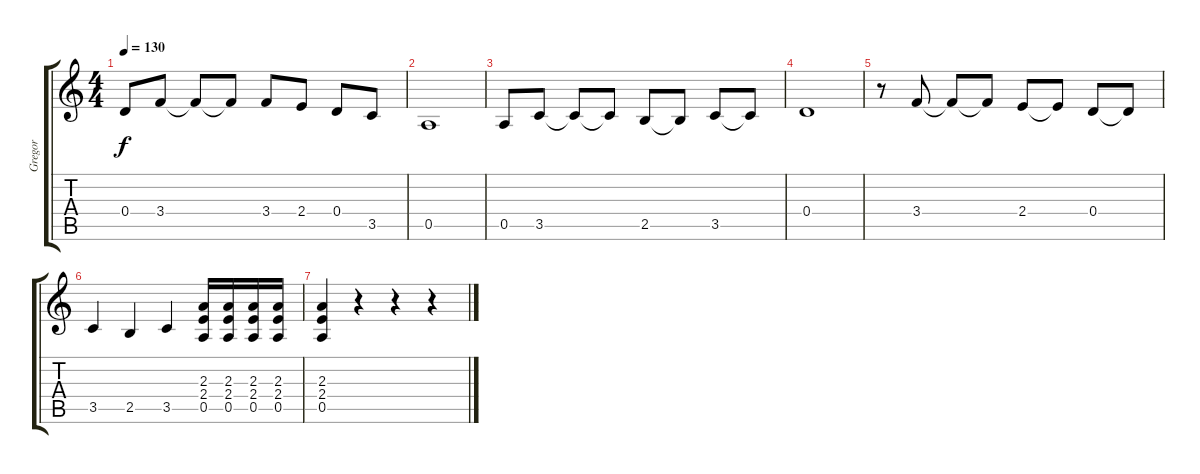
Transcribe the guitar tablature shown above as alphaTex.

\track ("Gregor" "Gregor") {instrument overdrivenguitar}
\staff {score tabs}
\tuning (E4 B3 G3 D3 A2 D2) {hide}
\ts (4 4)
\tempo 130
\clef g2
\ks c
0.4.8{dy f} 3.4.8 3.4{t}.8 3.4{t}.8 3.4.8 2.4.8 0.4.8 3.5.8 |
0.5.1 |
0.5.8 3.5.8 3.5{t}.8 3.5{t}.8 2.5.8 2.5{t}.8 3.5.8 3.5{t}.8 |
0.4.1 |
r.8 3.4.8 3.4{t}.8 3.4{t}.8 2.4.8 2.4{t}.8 0.4.8 0.4{t}.8 |
3.5.4 2.5.4 3.5.4 (2.3 2.4 0.5).16 (2.3 2.4 0.5).16 (2.3 2.4 0.5).16 (2.3 2.4 0.5).16 |
(2.3 2.4 0.5).4 r.4 r.4 r.4
